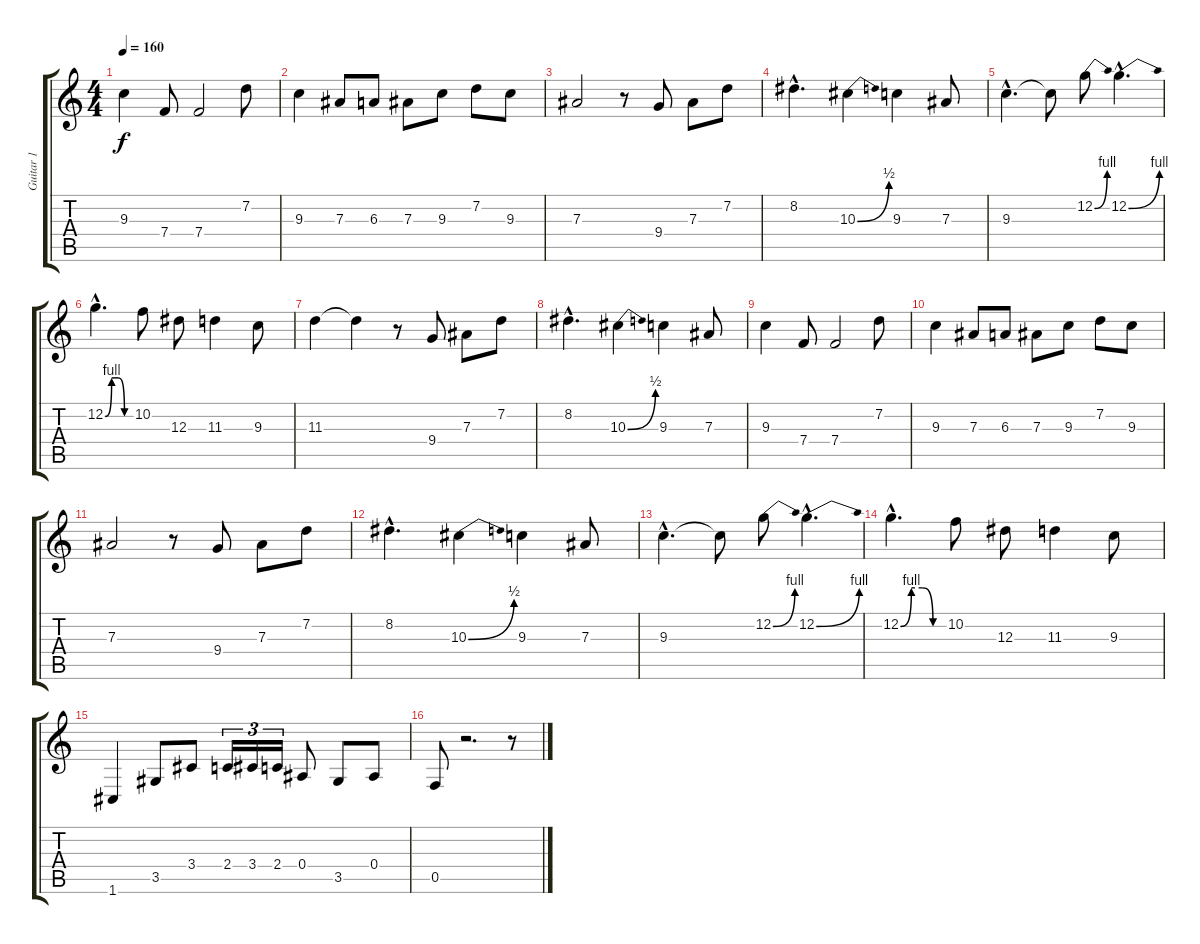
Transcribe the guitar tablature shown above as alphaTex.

\track ("Guitar 1" "Guitar 1") {instrument distortionguitar}
\staff {score tabs}
\tuning (C4 G3 Eb3 Bb2 F2 C2) {hide}
\ts (4 4)
\tempo 160
\clef g2
\ks c
9.3.4{dy f} 7.4.8 7.4.2 7.2.8 |
9.3.4 7.3.8 6.3.8 7.3.8 9.3.8 7.2.8 9.3.8 |
7.3.2 r.8 9.4.8 7.3.8 7.2.8 |
8.2{hac}.4{d} 10.3{be (bend 0 0 60 2)}.4 9.3.4 7.3.8 |
9.3{hac}.4{d} 9.3{t}.8 12.2{be (bend 0 0 60 4)}.8 12.2{be (bend 0 0 60 4) hac}.4{d} |
12.2{be (custom 0 0 15 4 30 4 45 0 60 0) hac}.4{d} 10.2.8 12.3.8 11.3.4 9.3.8 |
11.3.4 11.3{t}.4 r.8 9.4.8 7.3.8 7.2.8 |
8.2{hac}.4{d} 10.3{be (bend 0 0 60 2)}.4 9.3.4 7.3.8 |
9.3.4 7.4.8 7.4.2 7.2.8 |
9.3.4 7.3.8 6.3.8 7.3.8 9.3.8 7.2.8 9.3.8 |
7.3.2 r.8 9.4.8 7.3.8 7.2.8 |
8.2{hac}.4{d} 10.3{be (bend 0 0 60 2)}.4 9.3.4 7.3.8 |
9.3{hac}.4{d} 9.3{t}.8 12.2{be (bend 0 0 60 4)}.8 12.2{be (bend 0 0 60 4) hac}.4{d} |
12.2{be (custom 0 0 15 4 30 4 45 0 60 0) hac}.4{d} 10.2.8 12.3.8 11.3.4 9.3.8 |
1.6.4 3.5.8 3.4.8 2.4.16{tu (3 2)} 3.4.16{tu (3 2)} 2.4.16{tu (3 2)} 0.4.8 3.5.8 0.4.8 |
0.5.8 r.2{d} r.8
